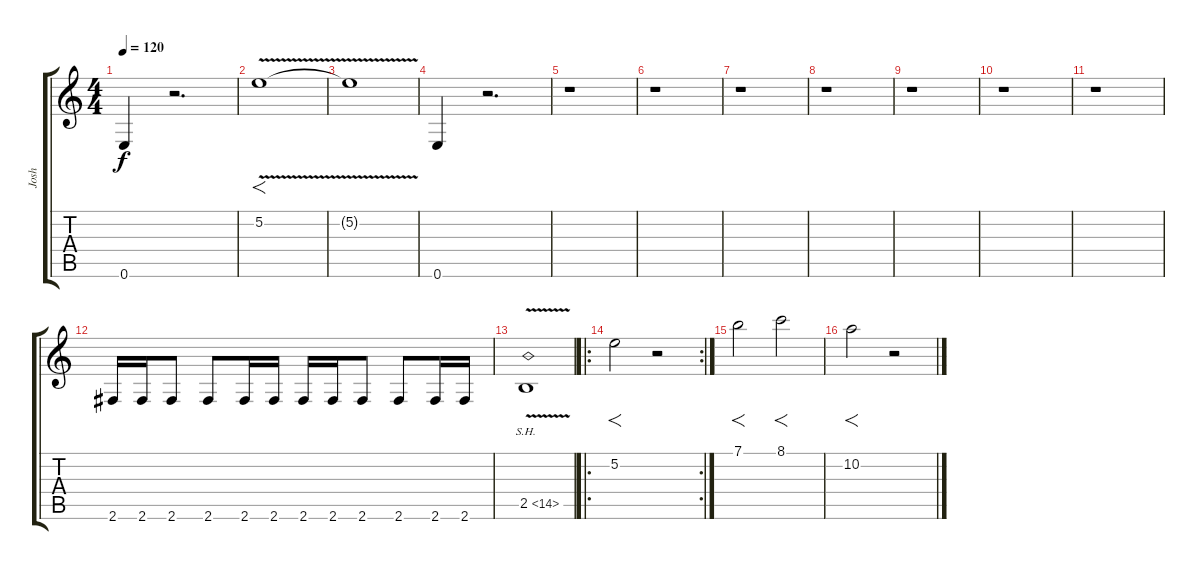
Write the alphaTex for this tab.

\track ("Josh" "Josh") {instrument distortionguitar}
\staff {score tabs}
\tuning (E4 B3 G3 D3 A2 E2) {hide}
\ts (4 4)
\tempo 120
\clef g2
\ks c
0.6.4{dy f instrument distortionguitar} r.2{d} |
5.2{v}.1{f} |
5.2{t}.1 |
0.6.4 r.2{d} |
r.1 |
r.1 |
r.1 |
r.1 |
r.1 |
r.1 |
r.1 |
2.6.16 2.6.16 2.6.8 2.6.8 2.6.16 2.6.16 2.6.16 2.6.16 2.6.8 2.6.8 2.6.16 2.6.16 |
2.5{sh 12 v}.1 |
\ro
\rc 2
5.2.2{f} r.2 |
7.1.2{f} 8.1.2{f} |
10.2.2{f} r.2
